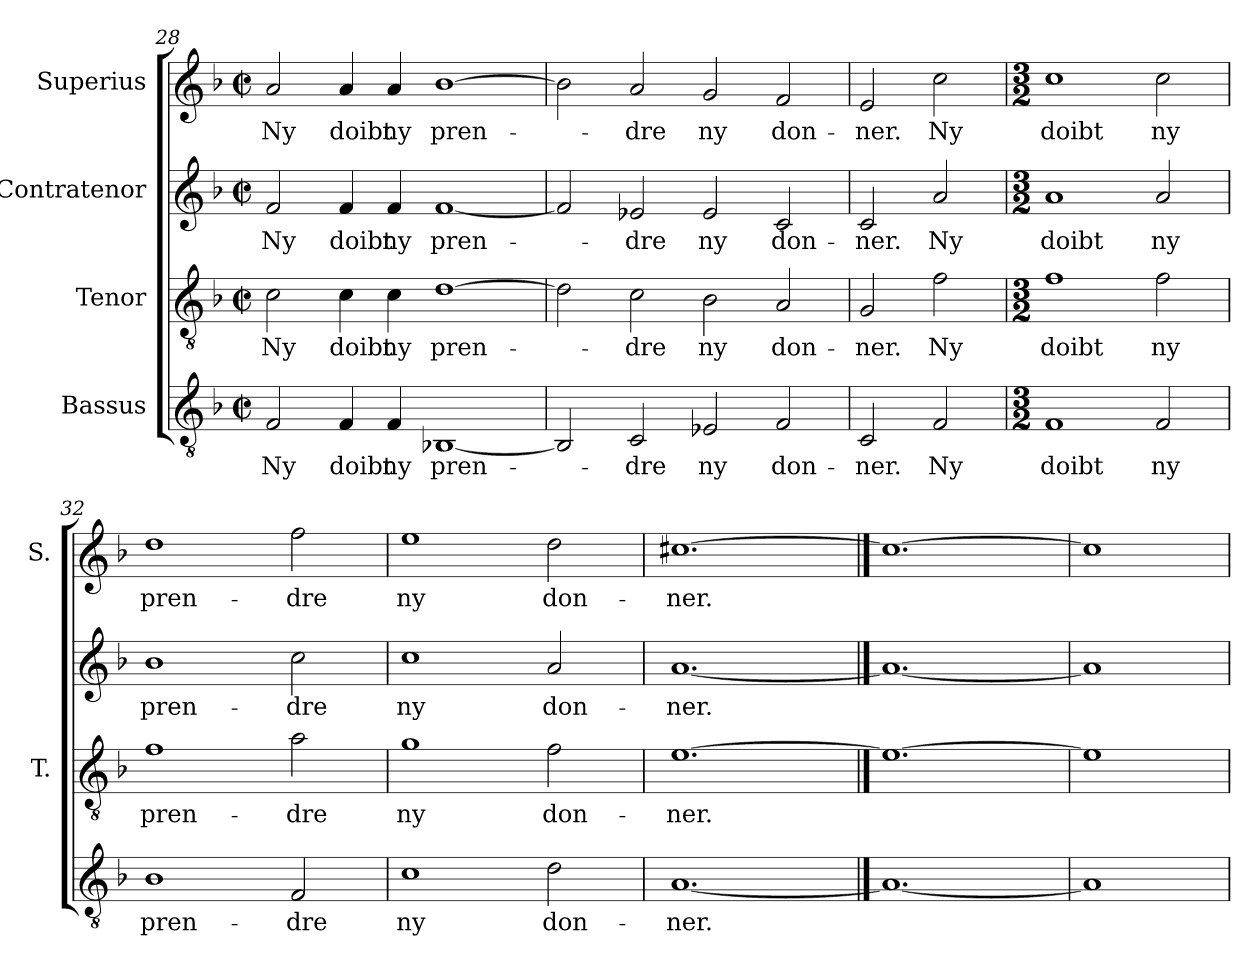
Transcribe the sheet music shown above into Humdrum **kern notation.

**kern	**text	**kern	**text	**kern	**text	**kern	**text
*part4	*part4	*part3	*part3	*part2	*part2	*part1	*part1
*staff4	*staff4	*staff3	*staff3	*staff2	*staff2	*staff1	*staff1
*I"Bassus	*	*I"Tenor	*	*I"Contratenor	*	*I"Superius	*
*	*	*I'T.	*	*	*	*I'S.	*
*clefGv2	*	*clefGv2	*	*clefG2	*	*clefG2	*
*k[b-]	*	*k[b-]	*	*k[b-]	*	*k[b-]	*
*F:	*	*F:	*	*F:	*	*F:	*
*M2/2	*	*M2/2	*	*M2/2	*	*M2/2	*
*met(c|)	*	*met(c|)	*	*met(c|)	*	*met(c|)	*
=28	=28	=28	=28	=28	=28	=28	=28
2F/	Ny	2c\	Ny	2f/	Ny	2a/	Ny
4F/	doibt	4c\	doibt	4f/	doibt	4a/	doibt
4F/	ny	4c\	ny	4f/	ny	4a/	ny
[1BB-X/	pren-	[1d\	pren-	[1f/	pren-	[1b-\	pren-
=29	=29	=29	=29	=29	=29	=29	=29
2BB-/]	.	2d\]	.	2f/]	.	2b-\]	.
2C/	-dre	2c\	-dre	2e-X/	-dre	2a/	-dre
2E-X/	ny	2B-\	ny	2e-/	ny	2g/	ny
2F/	don-	2A/	don-	2c/	don-	2f/	don-
!!LO:LB:g=z
=30	=30	=30	=30	=30	=30	=30	=30
2C/	-ner.	2G/	-ner.	2c/	-ner.	2e/	-ner.
2F/	Ny	2f\	Ny	2a/	Ny	2cc\	Ny
=31	=31	=31	=31	=31	=31	=31	=31
*M3/2	*	*M3/2	*	*M3/2	*	*M3/2	*
1F/	doibt	1f\	doibt	1a/	doibt	1cc\	doibt
2F/	ny	2f\	ny	2a/	ny	2cc\	ny
=32	=32	=32	=32	=32	=32	=32	=32
1B-\	pren-	1f\	pren-	1b-\	pren-	1dd\	pren-
2F/	-dre	2a\	-dre	2cc\	-dre	2ff\	-dre
=33	=33	=33	=33	=33	=33	=33	=33
1c\	ny	1g\	ny	1cc\	ny	1ee\	ny
2d\	don-	2f\	don-	2a/	don-	2dd\	don-
=34	=34	=34	=34	=34	=34	=34	=34
[1.A/	-ner.	[1.e\	-ner.	[1.a/	-ner.	[1.cc#X\	-ner.
==35	==35	==35	==35	==35	==35	==35	==35
1.A/_	.	1.e\_	.	1.a/_	.	1.cc#\_	.
=36	=36	=36	=36	=36	=36	=36	=36
1A/]	.	1e\]	.	1a/]	.	1cc#\]	.
=	=	=	=	=	=	=	=
*-	*-	*-	*-	*-	*-	*-	*-
